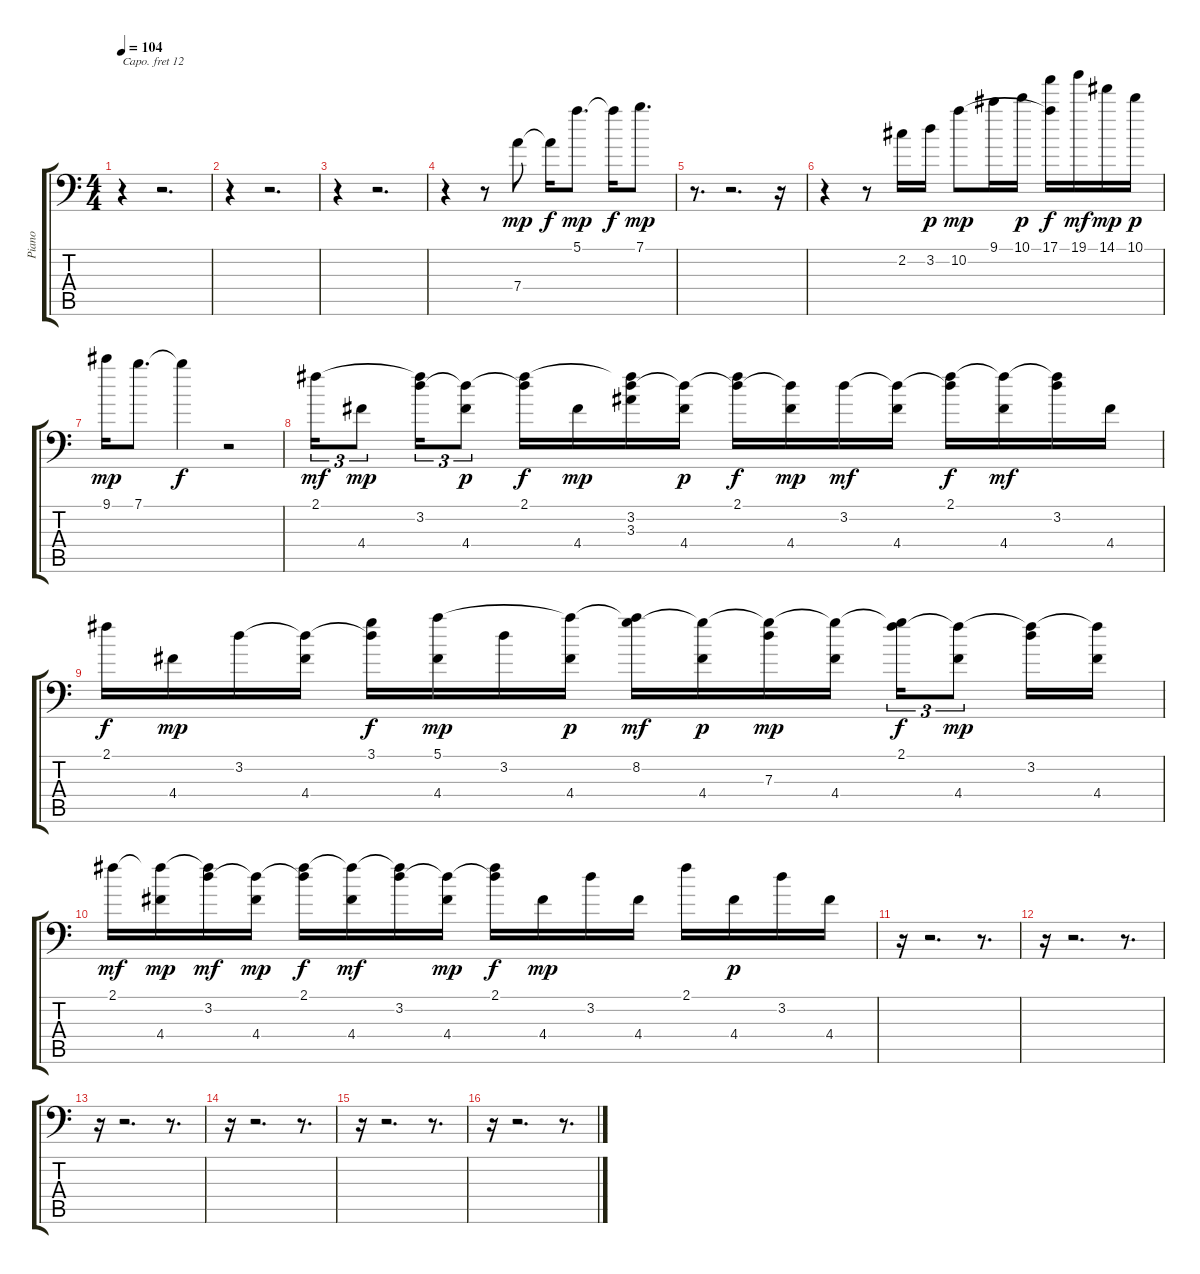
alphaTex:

\track ("Piano" "Piano") {instrument acousticgrandpiano}
\staff {score tabs}
\capo 12
\tuning (E4 B3 G3 D3 A2 E1) {hide}
\ts (4 4)
\tempo 104
\clef f4
\ks c
r.4{dy mp instrument acousticgrandpiano} r.2{d} |
r.4 r.2{d} |
r.4 r.2{d} |
r.4 r.8 7.4.8 7.4{t}.16{dy f} 5.1.8{d dy mp} 5.1{t}.16{dy f} 7.1.8{d dy mp} |
r.8{d} r.2{d} r.16 |
r.4 r.8 2.2.16 3.2.16{dy p} 10.2.8{dy mp} 9.1.16 10.1.16{dy p} (17.1 10.2{t}).16{dy f} 19.1.16{dy mf} 14.1.16{dy mp} 10.1.16{dy p} |
9.1.16{dy mp} 7.1.8{d} 7.1{t}.4{dy f} r.2 |
2.1.16{tu (3 2) dy mf} 4.4.8{tu (3 2) dy mp} (2.1{t} 3.2).16{tu (3 2)} (3.2{t} 4.4).8{tu (3 2) dy p} (2.1 3.2{t}).16{dy f} 4.4.16{dy mp} (2.1{t} 3.2 3.3).16 (3.2{t} 4.4).16{dy p} (2.1 3.2{t}).16{dy f} (3.2{t} 4.4).16{dy mp} 3.2.16{dy mf} (3.2{t} 4.4).16 (2.1 3.2{t}).16{dy f} (2.1{t} 4.4).16{dy mf} (2.1{t} 3.2).16 4.4.16 |
2.1.16{dy f} 4.4.16{dy mp} 3.2.16 (3.2{t} 4.4).16 (3.1 3.2{t}).16{dy f} (5.1 4.4).16{dy mp} 3.2.16 (5.1{t} 4.4).16{dy p} (5.1{t} 8.2).16{dy mf} (8.2{t} 4.4).16{dy p} (8.2{t} 7.3).16{dy mp} (8.2{t} 4.4).16 (2.1 8.2{t}).16{tu (3 2) dy f} (2.1{t} 4.4).8{tu (3 2) dy mp} (2.1{t} 3.2).16 (2.1{t} 4.4).16 |
2.1.16{dy mf} (2.1{t} 4.4).16{dy mp} (2.1{t} 3.2).16{dy mf} (3.2{t} 4.4).16{dy mp} (2.1 3.2{t}).16{dy f} (2.1{t} 4.4).16{dy mf} (2.1{t} 3.2).16 (3.2{t} 4.4).16{dy mp} (2.1 3.2{t}).16{dy f} 4.4.16{dy mp} 3.2.16 4.4.16 2.1.16 4.4.16{dy p} 3.2.16 4.4.16 |
r.16 r.2{d} r.8{d} |
r.16 r.2{d} r.8{d} |
r.16 r.2{d} r.8{d} |
r.16 r.2{d} r.8{d} |
r.16 r.2{d} r.8{d} |
r.16 r.2{d} r.8{d}
